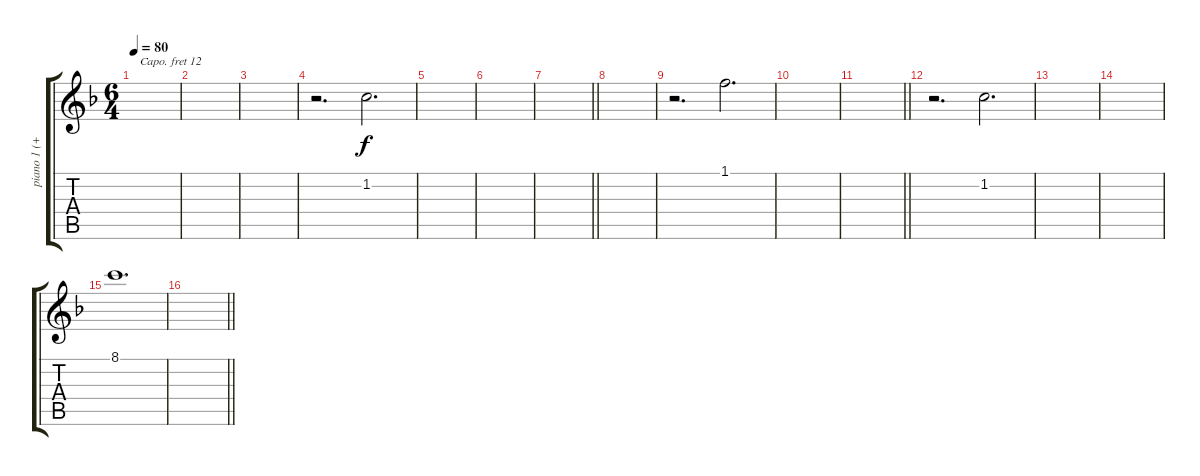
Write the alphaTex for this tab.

\track ("piano 1 (+12)" "piano 1 (+") {instrument acousticgrandpiano}
\staff {score tabs}
\capo 12
\tuning (E4 B3 G3 D3 A2 E2) {hide}
\ts (6 4)
\tempo 80
\clef g2
\ks f
|
|
|
r.2{d} 1.2.2{d} |
|
|
\barLineRight lightlight
|
|
r.2{d} 1.1.2{d} |
|
\barLineRight lightlight
|
r.2{d} 1.2.2{d} |
|
|
8.1.1{d} |
\barLineRight lightlight
